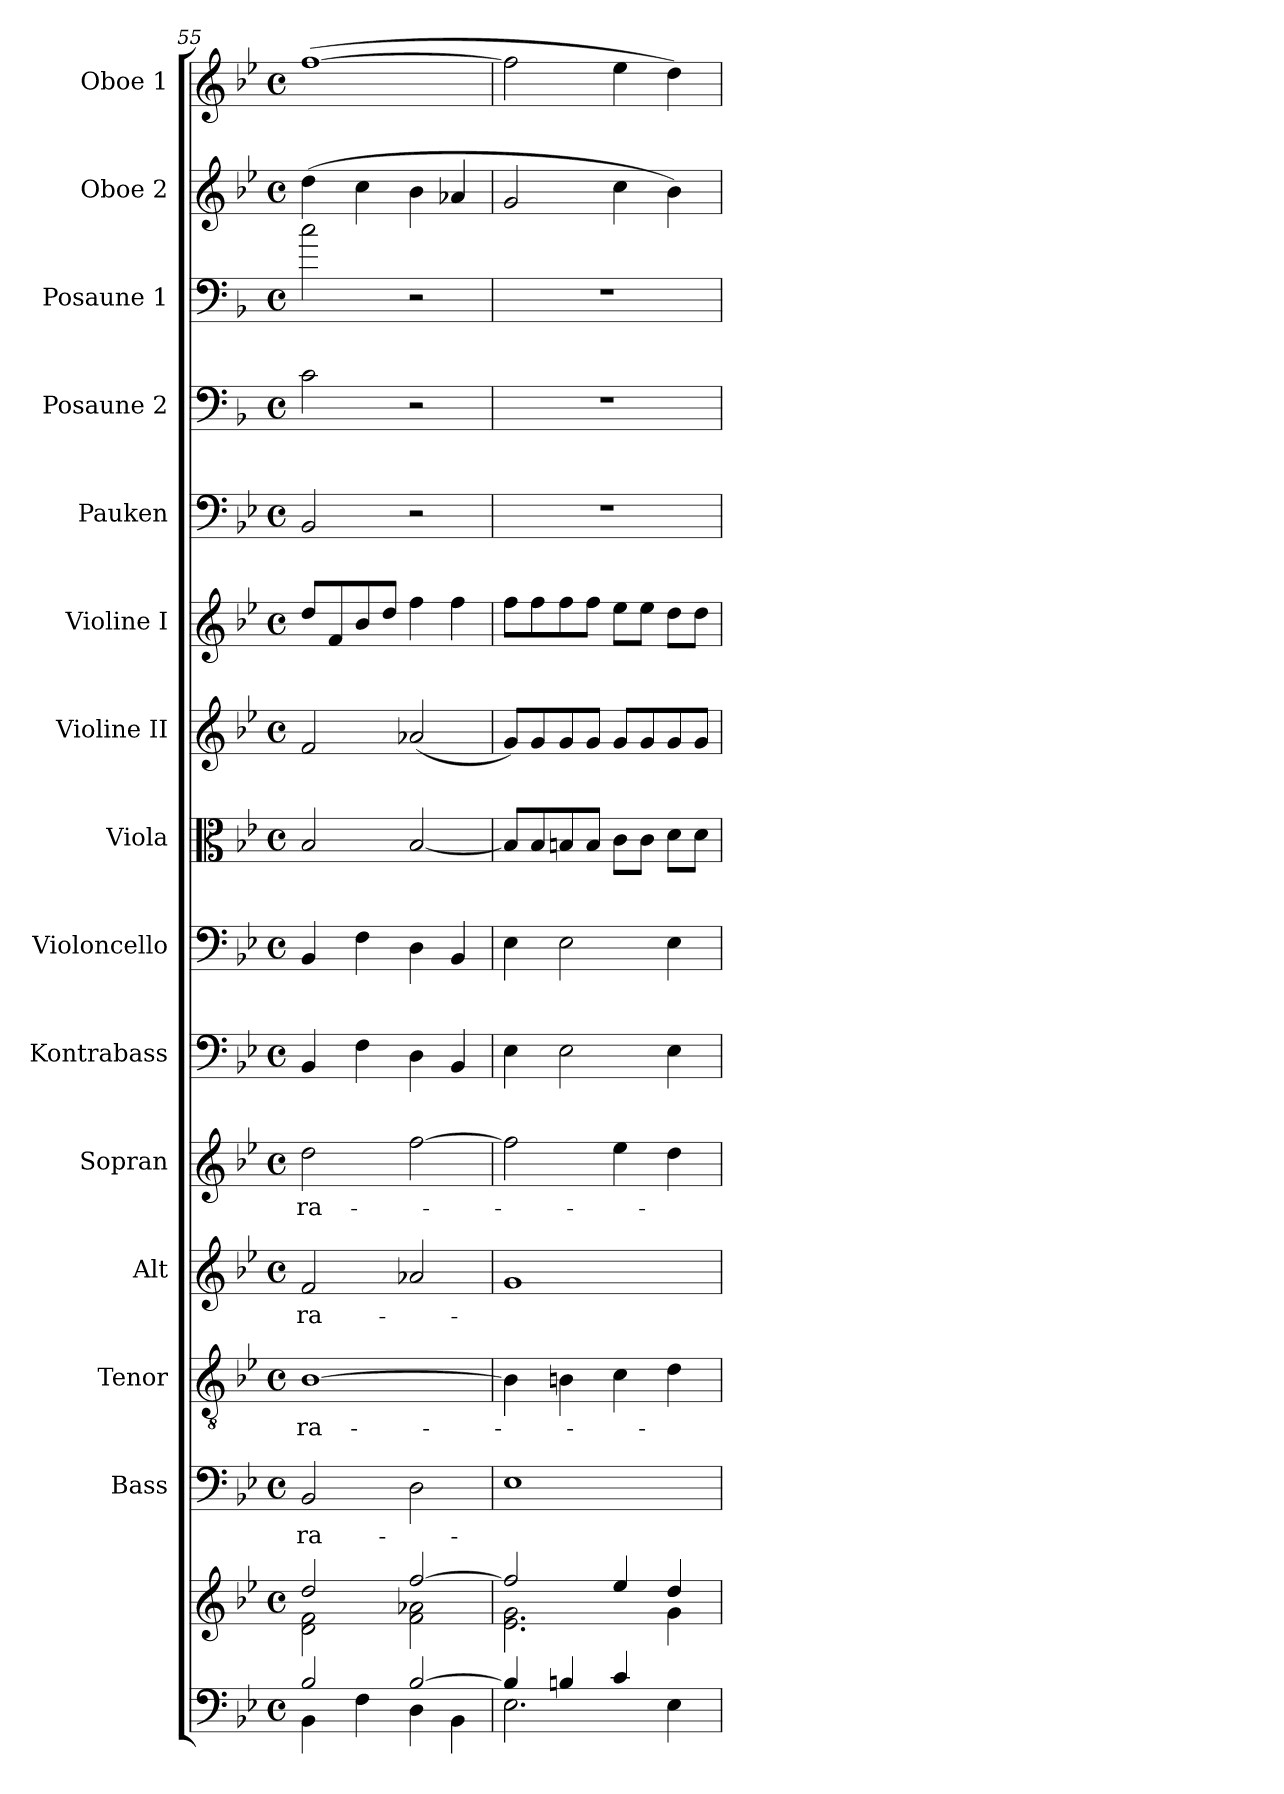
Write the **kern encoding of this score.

**kern	**kern	**kern	**text	**kern	**text	**kern	**text	**kern	**text	**kern	**kern	**kern	**kern	**kern	**kern	**kern	**kern	**kern	**kern
*part15	*part15	*part14	*part14	*part13	*part13	*part12	*part12	*part11	*part11	*part10	*part9	*part8	*part7	*part6	*part5	*part4	*part3	*part2	*part1
*staff16	*staff15	*staff14	*staff14	*staff13	*staff13	*staff12	*staff12	*staff11	*staff11	*staff10	*staff9	*staff8	*staff7	*staff6	*staff5	*staff4	*staff3	*staff2	*staff1
*	*	*I"Bass	*	*I"Tenor	*	*I"Alt	*	*I"Sopran	*	*I"Kontrabass	*I"Violoncello	*I"Viola	*I"Violine II	*I"Violine I	*I"Pauken	*I"Posaune 2	*I"Posaune 1	*I"Oboe 2	*I"Oboe 1
*	*	*I'B.	*	*I'T.	*	*I'A.	*	*I'S.	*	*I'Kb.	*I'Vc.	*I'Vla.	*I'Vl. II	*I'Vl. I	*I'Pk.	*I'Pos. 2	*I'Pos. 1	*I'Ob. 2	*I'Ob. 1
*clefF4	*clefG2	*clefF4	*	*clefGv2	*	*clefG2	*	*clefG2	*	*clefF4	*clefF4	*clefC3	*clefG2	*clefG2	*clefF4	*clefF4	*clefF4	*clefG2	*clefG2
*	*	*	*	*	*	*	*	*	*	*ITrd7c12	*	*	*	*	*	*ITrd4c7	*ITrd4c7	*	*
*k[b-e-]	*k[b-e-]	*k[b-e-]	*	*k[b-e-]	*	*k[b-e-]	*	*k[b-e-]	*	*k[b-e-]	*k[b-e-]	*k[b-e-]	*k[b-e-]	*k[b-e-]	*k[b-e-]	*k[b-e-]	*k[b-e-]	*k[b-e-]	*k[b-e-]
*B-:	*B-:	*B-:	*	*B-:	*	*B-:	*	*B-:	*	*B-:	*B-:	*B-:	*B-:	*B-:	*B-:	*B-:	*B-:	*B-:	*B-:
*M4/4	*M4/4	*M4/4	*	*M4/4	*	*M4/4	*	*M4/4	*	*M4/4	*M4/4	*M4/4	*M4/4	*M4/4	*M4/4	*M4/4	*M4/4	*M4/4	*M4/4
*met(c)	*met(c)	*met(c)	*	*met(c)	*	*met(c)	*	*met(c)	*	*met(c)	*met(c)	*met(c)	*met(c)	*met(c)	*met(c)	*met(c)	*met(c)	*met(c)	*met(c)
=55	=55	=55	=55	=55	=55	=55	=55	=55	=55	=55	=55	=55	=55	=55	=55	=55	=55	=55	=55
*^	*^	*	*	*	*	*	*	*	*	*	*	*	*	*	*	*	*	*	*
!	!	!	!	!	!LO:LY:b	!	!LO:LY:b	!	!LO:LY:b	!	!LO:LY:b	!	!	!	!	!	!	!	!	!	!
2B-/	4BB-\	2dd/	2d\ 2f\	2BB-/	-ra-	[1B-	-ra-	2f/	-ra-	2dd\	-ra-	4BBB-/	4BB-/	2B-/	2f/	8dd/L	2BB-/	2F\	2f\	(>4dd\	(>[1ff
.	.	.	.	.	.	.	.	.	.	.	.	.	.	.	.	8f/	.	.	.	.	.
.	4F\	.	.	.	.	.	.	.	.	.	.	4FF\	4F\	.	.	8b-/	.	.	.	4cc\	.
.	.	.	.	.	.	.	.	.	.	.	.	.	.	.	.	8dd/J	.	.	.	.	.
[>2B-/	4D\	[>2ff/	2f\ 2a-X\	2D\	.	.	.	2a-X/	.	[2ff\	.	4DD\	4D\	[2B-/	(<2a-X/	4ff\	2r	2r	2r	4b-\	.
.	4BB-\	.	.	.	.	.	.	.	.	.	.	4BBB-/	4BB-/	.	.	4ff\	.	.	.	4a-X/	.
=56	=56	=56	=56	=56	=56	=56	=56	=56	=56	=56	=56	=56	=56	=56	=56	=56	=56	=56	=56	=56	=56
4B-/]	2.E-\	2ff/]	2.e-\ 2.g\	1E-	.	4B-\]	.	1g	.	2ff\]	.	4EE-\	4E-\	8B-/L]	8g/L)	8ff\L	1r	1r	1r	2g/	2ff\]
.	.	.	.	.	.	.	.	.	.	.	.	.	.	8B-/	8g/	8ff\	.	.	.	.	.
4Bn/	.	.	.	.	.	4Bn\	.	.	.	.	.	2EE-\	2E-\	8Bn/	8g/	8ff\	.	.	.	.	.
.	.	.	.	.	.	.	.	.	.	.	.	.	.	8B/J	8g/J	8ff\J	.	.	.	.	.
4c/	.	4ee-/	.	.	.	4c\	.	.	.	4ee-\	.	.	.	8c\L	8g/L	8ee-\L	.	.	.	4cc\	4ee-\
.	.	.	.	.	.	.	.	.	.	.	.	.	.	8c\J	8g/	8ee-\J	.	.	.	.	.
4ryy	4E-\	4dd/	4g\	.	.	4d\	.	.	.	4dd\	.	4EE-\	4E-\	8d\L	8g/	8dd\L	.	.	.	4b-\)	4dd\)
.	.	.	.	.	.	.	.	.	.	.	.	.	.	8d\J	8g/J	8dd\J	.	.	.	.	.
*v	*v	*	*	*	*	*	*	*	*	*	*	*	*	*	*	*	*	*	*	*	*
*	*v	*v	*	*	*	*	*	*	*	*	*	*	*	*	*	*	*	*	*	*
=	=	=	=	=	=	=	=	=	=	=	=	=	=	=	=	=	=	=	=
*-	*-	*-	*-	*-	*-	*-	*-	*-	*-	*-	*-	*-	*-	*-	*-	*-	*-	*-	*-
